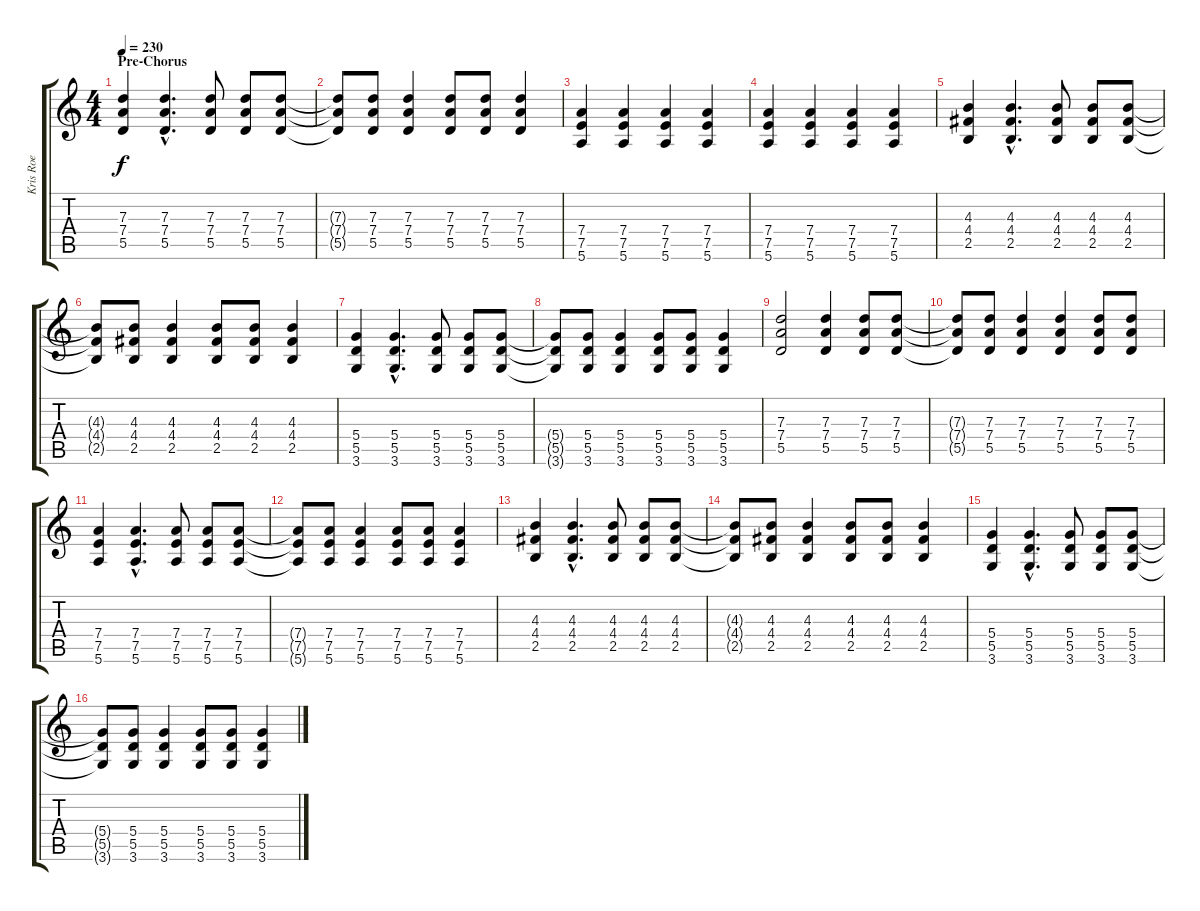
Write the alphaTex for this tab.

\track ("Kris Roe" "Kris Roe") {instrument distortionguitar}
\staff {score tabs}
\tuning (E4 B3 G3 D3 A2 E2) {hide}
\ts (4 4)
\section ("" "Pre-Chorus")
\tempo 230
\clef g2
\ks c
(7.3 7.4 5.5).4{dy f} (7.3{hac} 7.4{hac} 5.5{hac}).4{d} (7.3 7.4 5.5).8 (7.3 7.4 5.5).8 (7.3 7.4 5.5).8 |
(7.3{t} 7.4{t} 5.5{t}).8 (7.3 7.4 5.5).8 (7.3 7.4 5.5).4 (7.3 7.4 5.5).8 (7.3 7.4 5.5).8 (7.3 7.4 5.5).4 |
(7.4 7.5 5.6).4 (7.4 7.5 5.6).4 (7.4 7.5 5.6).4 (7.4 7.5 5.6).4 |
(7.4 7.5 5.6).4 (7.4 7.5 5.6).4 (7.4 7.5 5.6).4 (7.4 7.5 5.6).4 |
(4.3 4.4 2.5).4 (4.3{hac} 4.4{hac} 2.5{hac}).4{d} (4.3 4.4 2.5).8 (4.3 4.4 2.5).8 (4.3 4.4 2.5).8 |
(4.3{t} 4.4{t} 2.5{t}).8 (4.3 4.4 2.5).8 (4.3 4.4 2.5).4 (4.3 4.4 2.5).8 (4.3 4.4 2.5).8 (4.3 4.4 2.5).4 |
(5.4 5.5 3.6).4 (5.4{hac} 5.5{hac} 3.6{hac}).4{d} (5.4 5.5 3.6).8 (5.4 5.5 3.6).8 (5.4 5.5 3.6).8 |
(5.4{t} 5.5{t} 3.6{t}).8 (5.4 5.5 3.6).8 (5.4 5.5 3.6).4 (5.4 5.5 3.6).8 (5.4 5.5 3.6).8 (5.4 5.5 3.6).4 |
(7.3 7.4 5.5).2 (7.3 7.4 5.5).4 (7.3 7.4 5.5).8 (7.3 7.4 5.5).8 |
(7.3{t} 7.4{t} 5.5{t}).8 (7.3 7.4 5.5).8 (7.3 7.4 5.5).4 (7.3 7.4 5.5).4 (7.3 7.4 5.5).8 (7.3 7.4 5.5).8 |
(7.4 7.5 5.6).4 (7.4{hac} 7.5{hac} 5.6{hac}).4{d} (7.4 7.5 5.6).8 (7.4 7.5 5.6).8 (7.4 7.5 5.6).8 |
(7.4{t} 7.5{t} 5.6{t}).8 (7.4 7.5 5.6).8 (7.4 7.5 5.6).4 (7.4 7.5 5.6).8 (7.4 7.5 5.6).8 (7.4 7.5 5.6).4 |
(4.3 4.4 2.5).4 (4.3{hac} 4.4{hac} 2.5{hac}).4{d} (4.3 4.4 2.5).8 (4.3 4.4 2.5).8 (4.3 4.4 2.5).8 |
(4.3{t} 4.4{t} 2.5{t}).8 (4.3 4.4 2.5).8 (4.3 4.4 2.5).4 (4.3 4.4 2.5).8 (4.3 4.4 2.5).8 (4.3 4.4 2.5).4 |
(5.4 5.5 3.6).4 (5.4{hac} 5.5{hac} 3.6{hac}).4{d} (5.4 5.5 3.6).8 (5.4 5.5 3.6).8 (5.4 5.5 3.6).8 |
(5.4{t} 5.5{t} 3.6{t}).8 (5.4 5.5 3.6).8 (5.4 5.5 3.6).4 (5.4 5.5 3.6).8 (5.4 5.5 3.6).8 (5.4 5.5 3.6).4
